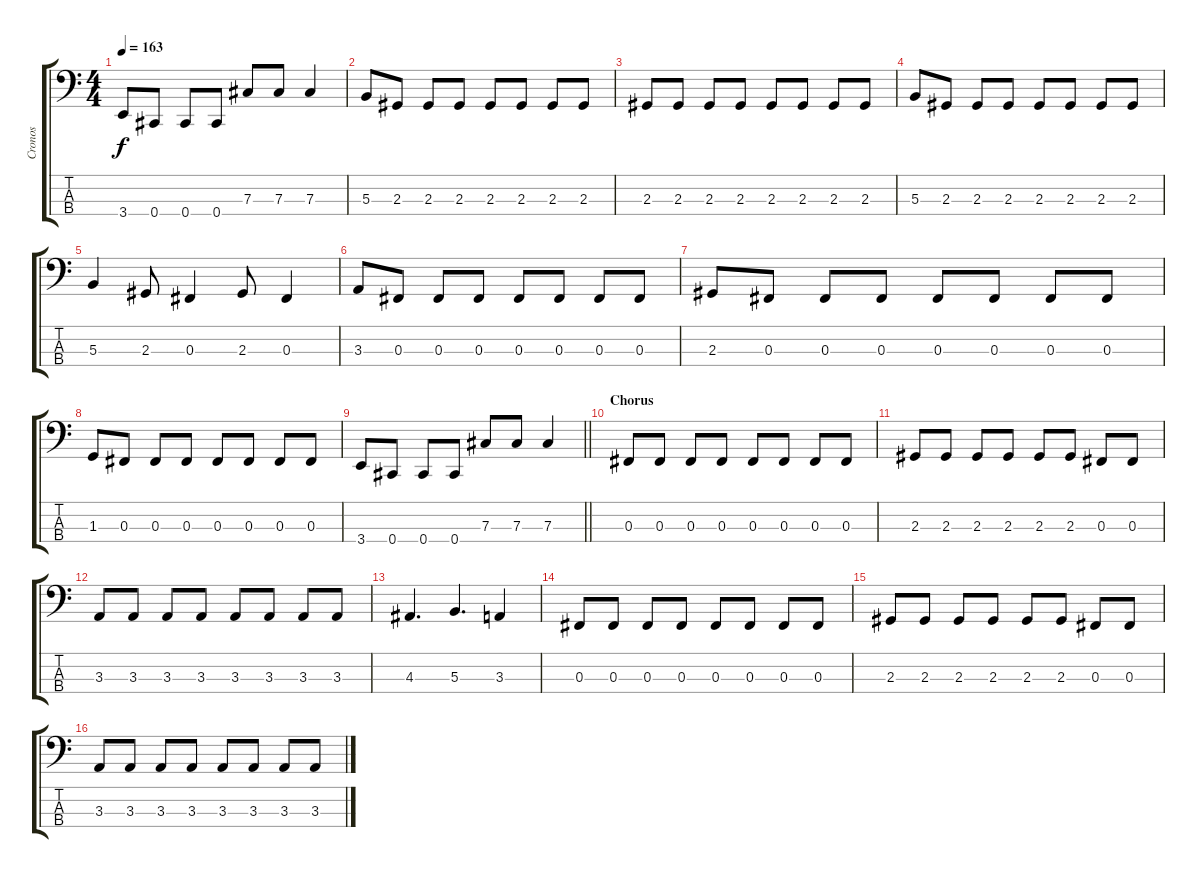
\track ("Cronos" "Cronos") {instrument electricbasspick}
\staff {score tabs}
\tuning (E2 B1 Gb1 Db1) {hide}
\ts (4 4)
\tempo 163
\clef f4
\ks c
3.4.8{dy f} 0.4.8 0.4.8 0.4.8 7.3.8 7.3.8 7.3.4 |
5.3.8 2.3.8 2.3.8 2.3.8 2.3.8 2.3.8 2.3.8 2.3.8 |
2.3.8 2.3.8 2.3.8 2.3.8 2.3.8 2.3.8 2.3.8 2.3.8 |
5.3.8 2.3.8 2.3.8 2.3.8 2.3.8 2.3.8 2.3.8 2.3.8 |
5.3.4 2.3.8 0.3.4 2.3.8 0.3.4 |
3.3.8 0.3.8 0.3.8 0.3.8 0.3.8 0.3.8 0.3.8 0.3.8 |
2.3.8 0.3.8 0.3.8 0.3.8 0.3.8 0.3.8 0.3.8 0.3.8 |
1.3.8 0.3.8 0.3.8 0.3.8 0.3.8 0.3.8 0.3.8 0.3.8 |
\barLineRight lightlight
3.4.8 0.4.8 0.4.8 0.4.8 7.3.8 7.3.8 7.3.4 |
\section ("" "Chorus")
0.3.8 0.3.8 0.3.8 0.3.8 0.3.8 0.3.8 0.3.8 0.3.8 |
2.3.8 2.3.8 2.3.8 2.3.8 2.3.8 2.3.8 0.3.8 0.3.8 |
3.3.8 3.3.8 3.3.8 3.3.8 3.3.8 3.3.8 3.3.8 3.3.8 |
4.3.4{d} 5.3.4{d} 3.3.4 |
0.3.8 0.3.8 0.3.8 0.3.8 0.3.8 0.3.8 0.3.8 0.3.8 |
2.3.8 2.3.8 2.3.8 2.3.8 2.3.8 2.3.8 0.3.8 0.3.8 |
3.3.8 3.3.8 3.3.8 3.3.8 3.3.8 3.3.8 3.3.8 3.3.8
